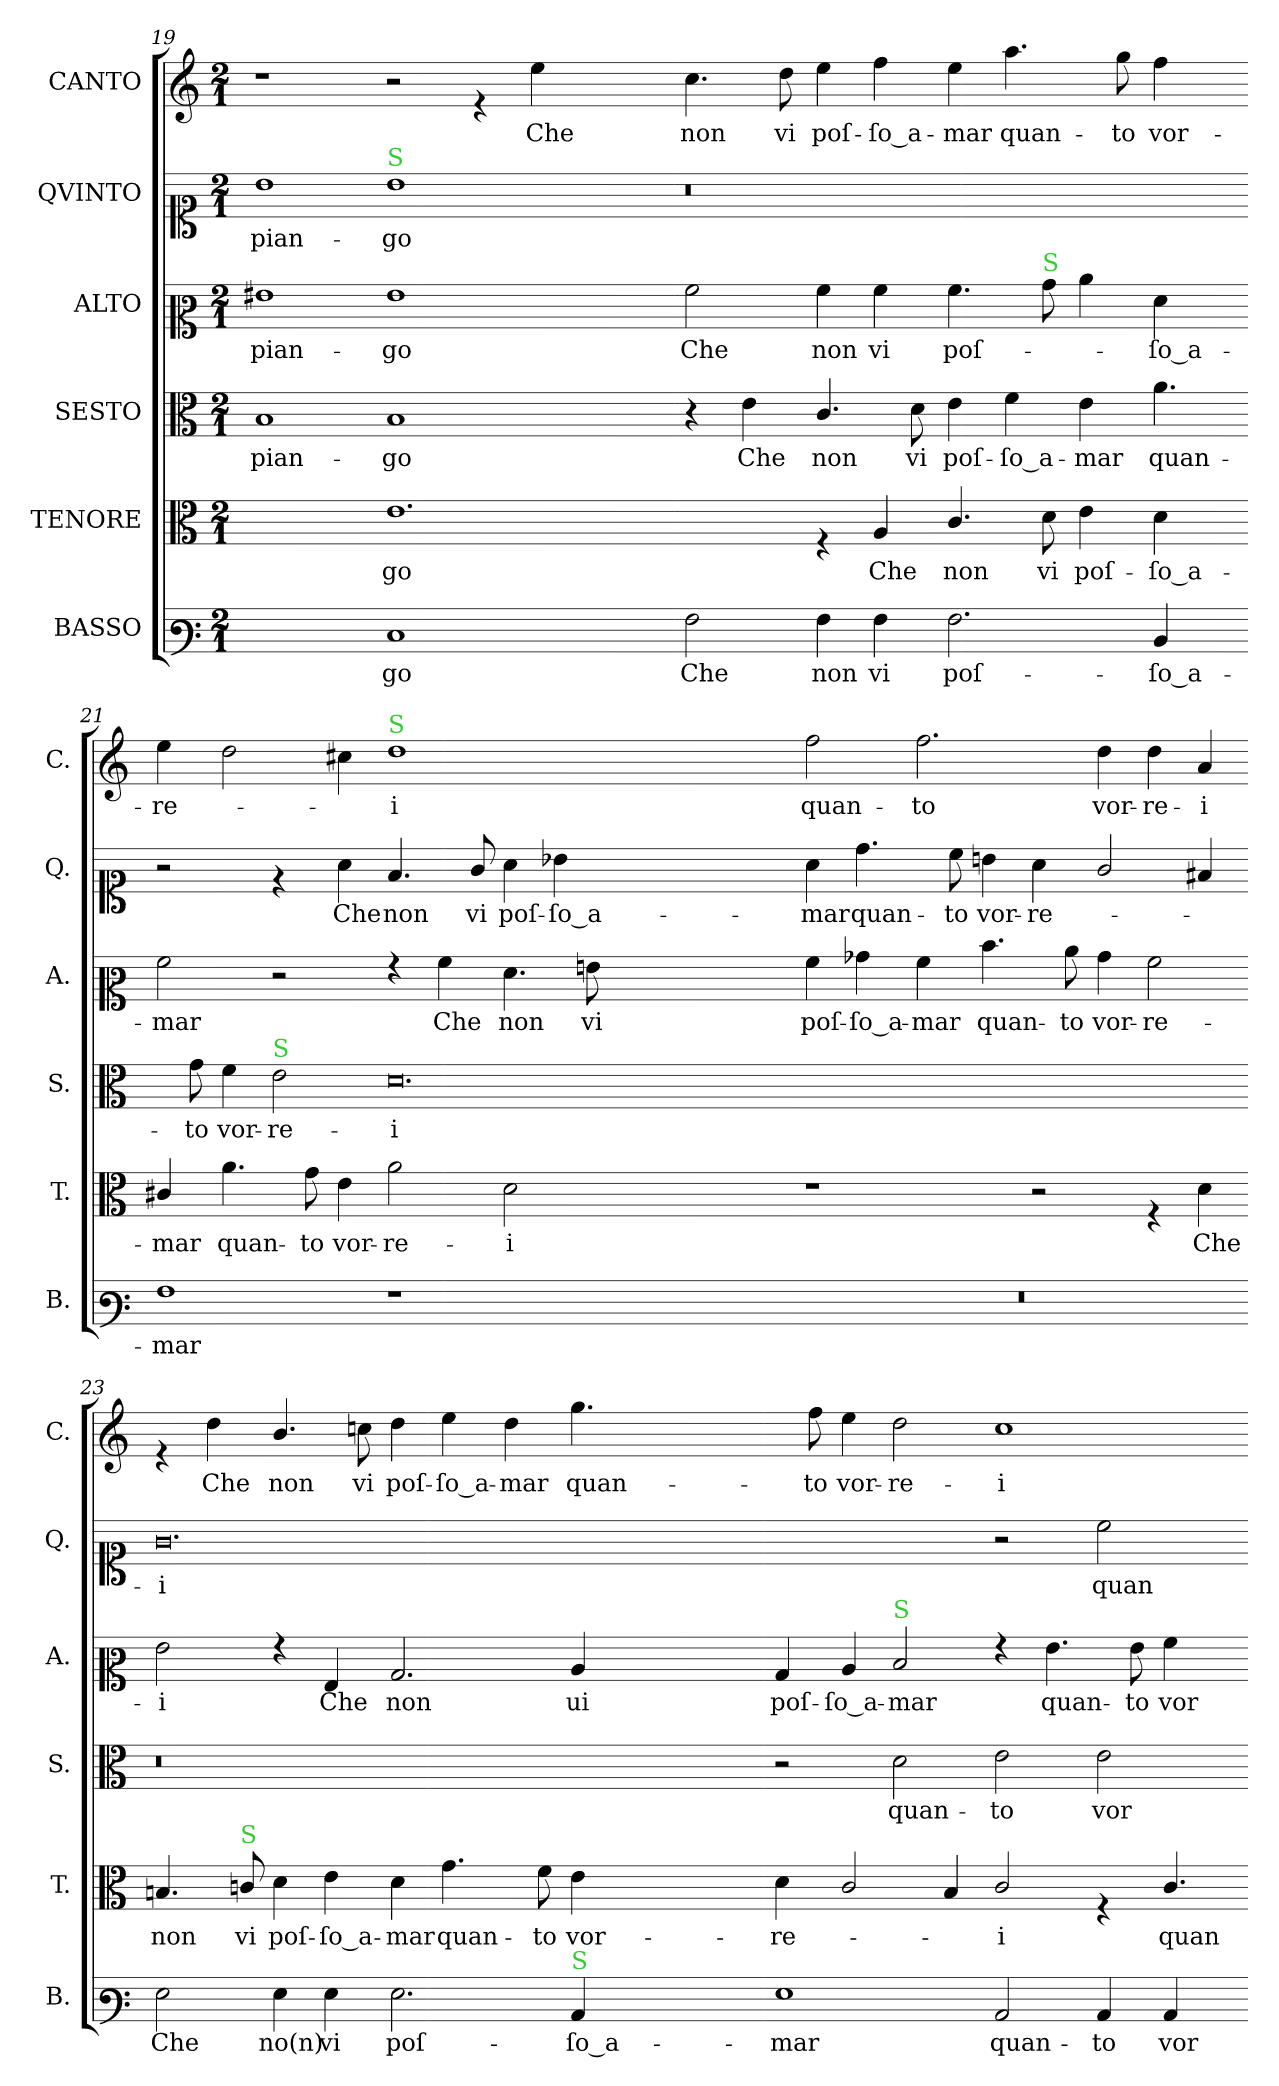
**kern	**text	**kern	**text	**kern	**text	**kern	**text	**kern	**text	**kern	**text
*part6	*part6	*part5	*part5	*part4	*part4	*part3	*part3	*part2	*part2	*part1	*part1
*staff6	*staff6	*staff5	*staff5	*staff4	*staff4	*staff3	*staff3	*staff2	*staff2	*staff1	*staff1
*I"BASSO	*	*I"TENORE	*	*I"SESTO	*	*I"ALTO	*	*I"QVINTO	*	*I"CANTO	*
*I'B.	*	*I'T.	*	*I'S.	*	*I'A.	*	*I'Q.	*	*I'C.	*
*clefF3	*	*clefC3	*	*clefC3	*	*clefC2	*	*clefC1	*	*clefG2	*
*k[]	*	*k[]	*	*k[]	*	*k[]	*	*k[]	*	*k[]	*
*G:mix	*	*G:mix	*	*G:mix	*	*G:mix	*	*G:mix	*	*G:mix	*
*M2/1	*	*M2/1	*	*M2/1	*	*M2/1	*	*M2/1	*	*M2/1	*
=19	=19	=19	=19	=19	=19	=19	=19	=19	=19	=19	=19
1ryy	.	1ryy	.	1B	pian-	1g#X	pian-	1b	pian-	1r	.
!	!	!	!	!	!	!	!	!LO:TX:a:color=limegreen:t=S	!	!	!
1E	-go	1.e	-go	1B	-go	1g#	-go	1b	-go	2r	.
.	.	.	.	.	.	.	.	.	.	4re	.
.	.	.	.	.	.	.	.	.	.	4ee\	Che
2ryy	.	.	.	2ryy	.	2ryy	.	2ryy	.	2ryy	.
=20-	=20-	=20-	=20-	=20-	=20-	=20-	=20-	=20-	=20-	=20-	=20-
2A\	Che	2ryy	.	4r	.	2a\	Che	0r	.	4.cc\	non
.	.	.	.	4e\	Che	.	.	.	.	.	.
.	.	.	.	.	.	.	.	.	.	8dd\	vi
4A\	non	4rF	.	4.c/	non	4a\	non	.	.	4ee\	poſ-
4A\	vi	4A/	Che	.	.	4a\	vi	.	.	4ff\	ſo a-
.	.	.	.	8d\	vi	.	.	.	.	.	.
2.A\	poſ-	4.c/	non	4e\	poſ-	4.a\	poſ-	.	.	4ee\	-mar
.	.	.	.	4f\	ſo a-	.	.	.	.	4.aa\	quan-
!	!	!	!	!	!	!LO:TX:a:color=limegreen:t=S	!	!	!	!	!
.	.	8d\	vi	.	.	8b\	.	.	.	.	.
.	.	4e\	poſ-	4e\	-mar	4cc\	.	.	.	.	.
.	.	.	.	.	.	.	.	.	.	8gg\	-to
4D/	ſo a-	4d\	ſo a-	4.a\	quan-	4f\	ſo a-	.	.	4ff\	vor-
8ryy	.	8ryy	.	.	.	8ryy	.	8ryy	.	8ryy	.
=21-	=21-	=21-	=21-	=21-	=21-	=21-	=21-	=21-	=21-	=21-	=21-
1A	-mar	4c#X/	-mar	8ryy	.	2a\	-mar	2r	.	4ee\	-re-
.	.	.	.	8g\	-to	.	.	.	.	.	.
.	.	4.a\	quan-	4f\	vor-	.	.	.	.	2dd\	.
!	!	!	!	!LO:TX:a:color=limegreen:t=S	!	!	!	!	!	!	!
.	.	.	.	2e\	-re-	2r	.	4re	.	.	.
.	.	8g\	-to	.	.	.	.	.	.	.	.
.	.	4e\	vor-	.	.	.	.	4a\	Che	4cc#X\	.
!	!	!	!	!	!	!	!	!	!	!LO:TX:a:color=limegreen:t=S	!
1r	.	2a\	-re-	0.d	-i	4rg	.	4.f/	non	1dd	-i
.	.	.	.	.	.	4a\	Che	.	.	.	.
.	.	.	.	.	.	.	.	8g/	vi	.	.
.	.	2d\	-i	.	.	4.f\	non	4a\	poſ-	.	.
.	.	.	.	.	.	.	.	4b-X\	ſo a-	.	.
.	.	.	.	.	.	8gn\	vi	.	.	.	.
0ryy	.	0ryy	.	.	.	0ryy	.	0ryy	.	0ryy	.
=22-	=22-	=22-	=22-	=22-	=22-	=22-	=22-	=22-	=22-	=22-	=22-
0r	.	1r	.	0ryy	.	4a\	poſ-	4a\	-mar	2ff\	quan-
.	.	.	.	.	.	4b-X\	ſo a-	4.dd\	quan-	.	.
.	.	.	.	.	.	4a\	-mar	.	.	2.ff\	-to
.	.	.	.	.	.	.	.	8cc\	-to	.	.
.	.	.	.	.	.	4.dd\	quan-	4bn\	vor-	.	.
.	.	2r	.	.	.	.	.	4a\	-re-	.	.
.	.	.	.	.	.	8cc\	-to	.	.	.	.
.	.	.	.	.	.	4b-\	vor-	2g/	.	4dd\	vor-
.	.	4rF	.	.	.	2a\	-re-	.	.	4dd\	-re-
.	.	4d\	Che	.	.	.	.	4f#X/	.	4a/	-i
=23-	=23-	=23-	=23-	=23-	=23-	=23-	=23-	=23-	=23-	=23-	=23-
2G\	Che	4.Bn/	non	0r	.	2g\	-i	0.g	-i	4re	.
.	.	.	.	.	.	.	.	.	.	4dd\	Che
!	!	!LO:TX:a:color=limegreen:t=S	!	!	!	!	!	!	!	!	!
.	.	8cn/	vi	.	.	.	.	.	.	.	.
4G\	no(n)	4d\	poſ-	.	.	4rg	.	.	.	4.b/	non
4G\	vi	4e\	ſo a-	.	.	4G/	Che	.	.	.	.
.	.	.	.	.	.	.	.	.	.	8ccn\	vi
2.G\	poſ-	4d\	-mar	.	.	2.B/	non	.	.	4dd\	poſ-
.	.	4.g\	quan-	.	.	.	.	.	.	4ee\	ſo a-
.	.	.	.	.	.	.	.	.	.	4dd\	-mar
.	.	8f\	-to	.	.	.	.	.	.	.	.
!LO:TX:a:color=limegreen:t=S	!	!	!	!	!	!	!	!	!	!	!
4C/	ſo a-	4e\	vor-	.	.	4c/	ui	.	.	4.gg\	quan-
1ryy	.	1ryy	.	1ryy	.	1ryy	.	.	.	.	.
.	.	.	.	.	.	.	.	.	.	2..ryy	.
=24-	=24-	=24-	=24-	=24-	=24-	=24-	=24-	=24-	=24-	=24-	=24-
1G	-mar	4d\	-re-	2r	.	4B/	poſ-	1ryy	.	8ryy	.
.	.	.	.	.	.	.	.	.	.	8ff\	-to
.	.	2c/	.	.	.	4c/	ſo a-	.	.	4ee\	vor-
!	!	!	!	!	!	!LO:TX:a:color=limegreen:t=S	!	!	!	!	!
.	.	.	.	2d\	quan-	2d/	-mar	.	.	2dd\	-re-
.	.	4B/	.	.	.	.	.	.	.	.	.
2C/	quan-	2c/	-i	2e\	-to	4rg	.	2r	.	1cc	-i
.	.	.	.	.	.	4.g\	quan-	.	.	.	.
4C/	-to	4rF	.	2e\	vor-	.	.	2cc\	quan-	.	.
.	.	.	.	.	.	8g\	-to	.	.	.	.
4C/	vor-	4.c/	quan-	.	.	4a\	vor-	.	.	.	.
8ryy	.	.	.	8ryy	.	8ryy	.	8ryy	.	8ryy	.
=-	=-	=-	=-	=-	=-	=-	=-	=-	=-	=-	=-
*-	*-	*-	*-	*-	*-	*-	*-	*-	*-	*-	*-
